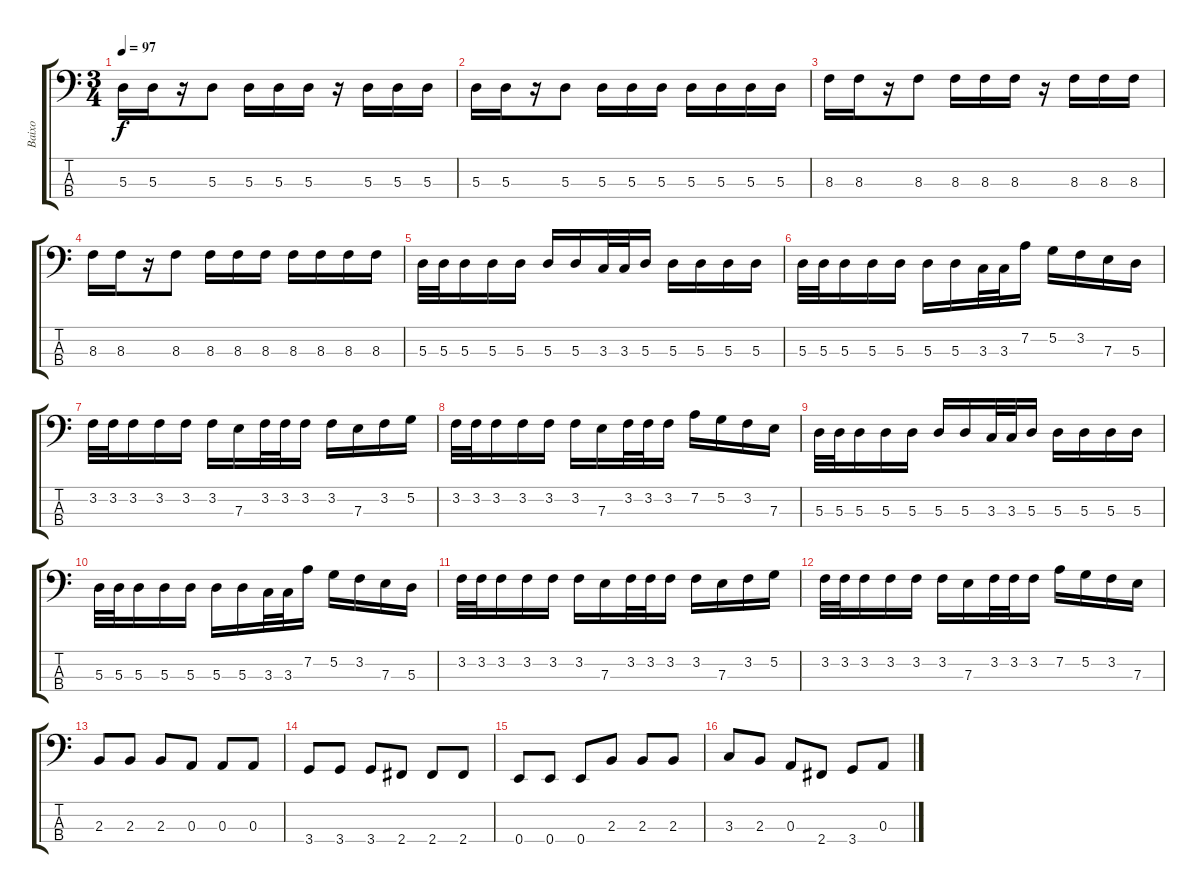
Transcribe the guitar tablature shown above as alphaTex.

\track ("Baixo" "Baixo") {instrument electricbassfinger}
\staff {score tabs}
\tuning (G2 D2 A1 E1) {hide}
\ts (3 4)
\tempo 97
\clef f4
\ks c
5.3.16{dy f} 5.3.16 r.16 5.3.8 5.3.16 5.3.16 5.3.16 r.16 5.3.16 5.3.16 5.3.16 |
5.3.16 5.3.16 r.16 5.3.8 5.3.16 5.3.16 5.3.16 5.3.16 5.3.16 5.3.16 5.3.16 |
8.3.16 8.3.16 r.16 8.3.8 8.3.16 8.3.16 8.3.16 r.16 8.3.16 8.3.16 8.3.16 |
8.3.16 8.3.16 r.16 8.3.8 8.3.16 8.3.16 8.3.16 8.3.16 8.3.16 8.3.16 8.3.16 |
5.3.32 5.3.32 5.3.16 5.3.16 5.3.16 5.3.16 5.3.16 3.3.32 3.3.32 5.3.16 5.3.16 5.3.16 5.3.16 5.3.16 |
5.3.32 5.3.32 5.3.16 5.3.16 5.3.16 5.3.16 5.3.16 3.3.32 3.3.32 7.2.16 5.2.16 3.2.16 7.3.16 5.3.16 |
3.2.32 3.2.32 3.2.16 3.2.16 3.2.16 3.2.16 7.3.16 3.2.32 3.2.32 3.2.16 3.2.16 7.3.16 3.2.16 5.2.16 |
3.2.32 3.2.32 3.2.16 3.2.16 3.2.16 3.2.16 7.3.16 3.2.32 3.2.32 3.2.16 7.2.16 5.2.16 3.2.16 7.3.16 |
5.3.32 5.3.32 5.3.16 5.3.16 5.3.16 5.3.16 5.3.16 3.3.32 3.3.32 5.3.16 5.3.16 5.3.16 5.3.16 5.3.16 |
5.3.32 5.3.32 5.3.16 5.3.16 5.3.16 5.3.16 5.3.16 3.3.32 3.3.32 7.2.16 5.2.16 3.2.16 7.3.16 5.3.16 |
3.2.32 3.2.32 3.2.16 3.2.16 3.2.16 3.2.16 7.3.16 3.2.32 3.2.32 3.2.16 3.2.16 7.3.16 3.2.16 5.2.16 |
3.2.32 3.2.32 3.2.16 3.2.16 3.2.16 3.2.16 7.3.16 3.2.32 3.2.32 3.2.16 7.2.16 5.2.16 3.2.16 7.3.16 |
2.3.8 2.3.8 2.3.8 0.3.8 0.3.8 0.3.8 |
3.4.8 3.4.8 3.4.8 2.4.8 2.4.8 2.4.8 |
0.4.8 0.4.8 0.4.8 2.3.8 2.3.8 2.3.8 |
3.3.8 2.3.8 0.3.8 2.4.8 3.4.8 0.3.8
